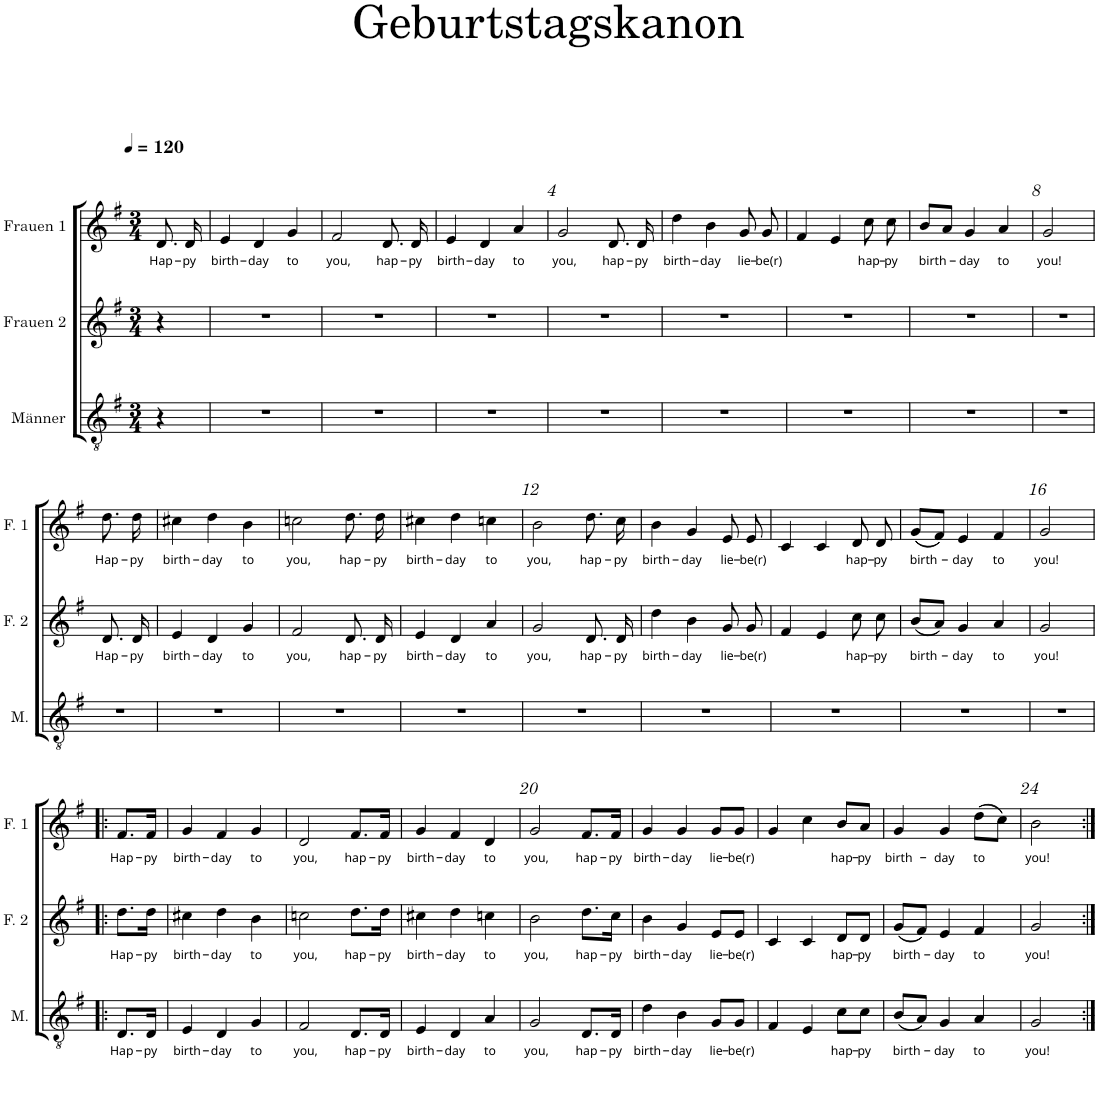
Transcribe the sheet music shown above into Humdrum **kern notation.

**kern	**text	**kern	**text	**kern	**text
*part3	*part3	*part2	*part2	*part1	*part1
*staff3	*staff3	*staff2	*staff2	*staff1	*staff1
*I"Männer	*	*I"Frauen 2	*	*I"Frauen 1	*
*I'M.	*	*I'F. 2	*	*I'F. 1	*
*clefGv2	*	*clefG2	*	*clefG2	*
*k[f#]	*	*k[f#]	*	*k[f#]	*
*G:	*	*G:	*	*G:	*
*M3/4	*	*M3/4	*	*M3/4	*
*MM120	*	*MM120	*	*MM120	*
=	=	=	=	=	=
!	!	!	!	!	!LO:LY:b
4r	.	4r	.	8.d/	Hap-
!	!	!	!	!	!LO:LY:b
.	.	.	.	16d/	-py
=1	=1	=1	=1	=1	=1
!	!	!	!	!	!LO:LY:b
2.r	.	2.r	.	4e/	birth-
!	!	!	!	!	!LO:LY:b
.	.	.	.	4d/	-day
!	!	!	!	!	!LO:LY:b
.	.	.	.	4g/	to
=2	=2	=2	=2	=2	=2
!	!	!	!	!	!LO:LY:b
2.r	.	2.r	.	2f#/	you,
!	!	!	!	!	!LO:LY:b
.	.	.	.	8.d/	hap-
!	!	!	!	!	!LO:LY:b
.	.	.	.	16d/	-py
=3	=3	=3	=3	=3	=3
!	!	!	!	!	!LO:LY:b
2.r	.	2.r	.	4e/	birth-
!	!	!	!	!	!LO:LY:b
.	.	.	.	4d/	-day
!	!	!	!	!	!LO:LY:b
.	.	.	.	4a/	to
=4	=4	=4	=4	=4	=4
!	!	!	!	!	!LO:LY:b
2.r	.	2.r	.	2g/	you,
!	!	!	!	!	!LO:LY:b
.	.	.	.	8.d/	hap-
!	!	!	!	!	!LO:LY:b
.	.	.	.	16d/	-py
=5	=5	=5	=5	=5	=5
!	!	!	!	!	!LO:LY:b
2.r	.	2.r	.	4dd\	birth-
!	!	!	!	!	!LO:LY:b
.	.	.	.	4b\	-day
!	!	!	!	!	!LO:LY:b
.	.	.	.	8g/	lie-
!	!	!	!	!	!LO:LY:b
.	.	.	.	8g/	-be(r)
=6	=6	=6	=6	=6	=6
2.r	.	2.r	.	4f#/	.
.	.	.	.	4e/	.
!	!	!	!	!	!LO:LY:b
.	.	.	.	8cc\	hap-
!	!	!	!	!	!LO:LY:b
.	.	.	.	8cc\	-py
=7	=7	=7	=7	=7	=7
!	!	!	!	!	!LO:LY:b
2.r	.	2.r	.	8b/L	birth-
.	.	.	.	8a/J	.
!	!	!	!	!	!LO:LY:b
.	.	.	.	4g/	-day
!	!	!	!	!	!LO:LY:b
.	.	.	.	4a/	to
=8	=8	=8	=8	=8	=8
!	!	!	!	!	!LO:LY:b
2.r	.	2.r	.	2g/	you!
.	.	.	.	4ryy	.
!!LO:LB:g=z
=7	=7	=7	=7	=7	=7
!	!	!	!LO:LY:b	!	!LO:LY:b
2.r	.	8.d/	Hap-	8.dd\	Hap-
!	!	!	!LO:LY:b	!	!LO:LY:b
.	.	16d/	-py	16dd\	-py
.	.	2ryy	.	2ryy	.
=9	=9	=9	=9	=9	=9
!	!	!	!LO:LY:b	!	!LO:LY:b
2.r	.	4e/	birth-	4cc#X\	birth-
!	!	!	!LO:LY:b	!	!LO:LY:b
.	.	4d/	-day	4dd\	-day
!	!	!	!LO:LY:b	!	!LO:LY:b
.	.	4g/	to	4b\	to
=10	=10	=10	=10	=10	=10
!	!	!	!LO:LY:b	!	!LO:LY:b
2.r	.	2f#/	you,	2ccn\	you,
!	!	!	!LO:LY:b	!	!LO:LY:b
.	.	8.d/	hap-	8.dd\	hap-
!	!	!	!LO:LY:b	!	!LO:LY:b
.	.	16d/	-py	16dd\	-py
=11	=11	=11	=11	=11	=11
!	!	!	!LO:LY:b	!	!LO:LY:b
2.r	.	4e/	birth-	4cc#X\	birth-
!	!	!	!LO:LY:b	!	!LO:LY:b
.	.	4d/	-day	4dd\	-day
!	!	!	!LO:LY:b	!	!LO:LY:b
.	.	4a/	to	4ccn\	to
=12	=12	=12	=12	=12	=12
!	!	!	!LO:LY:b	!	!LO:LY:b
2.r	.	2g/	you,	2b\	you,
!	!	!	!LO:LY:b	!	!LO:LY:b
.	.	8.d/	hap-	8.dd\	hap-
!	!	!	!LO:LY:b	!	!LO:LY:b
.	.	16d/	-py	16cc\	-py
=13	=13	=13	=13	=13	=13
!	!	!	!LO:LY:b	!	!LO:LY:b
2.r	.	4dd\	birth-	4b\	birth-
!	!	!	!LO:LY:b	!	!LO:LY:b
.	.	4b\	-day	4g/	-day
!	!	!	!LO:LY:b	!	!LO:LY:b
.	.	8g/	lie-	8e/	lie-
!	!	!	!LO:LY:b	!	!LO:LY:b
.	.	8g/	-be(r)	8e/	-be(r)
=14	=14	=14	=14	=14	=14
2.r	.	4f#/	.	4c/	.
.	.	4e/	.	4c/	.
!	!	!	!LO:LY:b	!	!LO:LY:b
.	.	8cc\	hap-	8d/	hap-
!	!	!	!LO:LY:b	!	!LO:LY:b
.	.	8cc\	-py	8d/	-py
=15	=15	=15	=15	=15	=15
!	!	!	!LO:LY:b	!	!LO:LY:b
2.r	.	(<8b/L	birth-	(8g/L	birth-
.	.	8a/J)	.	8f#/J)	.
!	!	!	!LO:LY:b	!	!LO:LY:b
.	.	4g/	-day	4e/	-day
!	!	!	!LO:LY:b	!	!LO:LY:b
.	.	4a/	to	4f#/	to
=16	=16	=16	=16	=16	=16
!	!	!	!LO:LY:b	!	!LO:LY:b
2.r	.	2g/	you!	2g/	you!
.	.	4ryy	.	4ryy	.
!!LO:LB:g=z
=17!|:	=17!|:	=17!|:	=17!|:	=17!|:	=17!|:
!	!LO:LY:b	!	!LO:LY:b	!	!LO:LY:b
8.D/L	Hap-	8.dd\L	Hap-	8.f#/L	Hap-
!	!LO:LY:b	!	!LO:LY:b	!	!LO:LY:b
16D/Jk	-py	16dd\Jk	-py	16f#/Jk	-py
=17	=17	=17	=17	=17	=17
!	!LO:LY:b	!	!LO:LY:b	!	!LO:LY:b
4E/	birth-	4cc#X\	birth-	4g/	birth-
!	!LO:LY:b	!	!LO:LY:b	!	!LO:LY:b
4D/	-day	4dd\	-day	4f#/	-day
!	!LO:LY:b	!	!LO:LY:b	!	!LO:LY:b
4G/	to	4b\	to	4g/	to
=18	=18	=18	=18	=18	=18
!	!LO:LY:b	!	!LO:LY:b	!	!LO:LY:b
2F#/	you,	2ccn\	you,	2d/	you,
!	!LO:LY:b	!	!LO:LY:b	!	!LO:LY:b
8.D/L	hap-	8.dd\L	hap-	8.f#/L	hap-
!	!LO:LY:b	!	!LO:LY:b	!	!LO:LY:b
16D/Jk	-py	16dd\Jk	-py	16f#/Jk	-py
=19	=19	=19	=19	=19	=19
!	!LO:LY:b	!	!LO:LY:b	!	!LO:LY:b
4E/	birth-	4cc#X\	birth-	4g/	birth-
!	!LO:LY:b	!	!LO:LY:b	!	!LO:LY:b
4D/	-day	4dd\	-day	4f#/	-day
!	!LO:LY:b	!	!LO:LY:b	!	!LO:LY:b
4A/	to	4ccn\	to	4d/	to
=20	=20	=20	=20	=20	=20
!	!LO:LY:b	!	!LO:LY:b	!	!LO:LY:b
2G/	you,	2b\	you,	2g/	you,
!	!LO:LY:b	!	!LO:LY:b	!	!LO:LY:b
8.D/L	hap-	8.dd\L	hap-	8.f#/L	hap-
!	!LO:LY:b	!	!LO:LY:b	!	!LO:LY:b
16D/Jk	-py	16cc\Jk	-py	16f#/Jk	-py
=21	=21	=21	=21	=21	=21
!	!LO:LY:b	!	!LO:LY:b	!	!LO:LY:b
4d\	birth-	4b\	birth-	4g/	birth-
!	!LO:LY:b	!	!LO:LY:b	!	!LO:LY:b
4B\	-day	4g/	-day	4g/	-day
!	!LO:LY:b	!	!LO:LY:b	!	!LO:LY:b
8G/L	lie-	8e/L	lie-	8g/L	lie-
!	!LO:LY:b	!	!LO:LY:b	!	!LO:LY:b
8G/J	-be(r)	8e/J	-be(r)	8g/J	-be(r)
=22	=22	=22	=22	=22	=22
4F#/	.	4c/	.	4g/	.
4E/	.	4c/	.	4cc\	.
!	!LO:LY:b	!	!LO:LY:b	!	!LO:LY:b
8c\L	hap-	8d/L	hap-	8b/L	hap-
!	!LO:LY:b	!	!LO:LY:b	!	!LO:LY:b
8c\J	-py	8d/J	-py	8a/J	-py
=23	=23	=23	=23	=23	=23
!	!LO:LY:b	!	!LO:LY:b	!	!LO:LY:b
(8B/L	birth-	(8g/L	birth-	4g/	birth-
8A/J)	.	8f#/J)	.	.	.
!	!LO:LY:b	!	!LO:LY:b	!	!LO:LY:b
4G/	-day	4e/	-day	4g/	-day
!	!LO:LY:b	!	!LO:LY:b	!	!LO:LY:b
4A/	to	4f#/	to	(8dd\L	to
.	.	.	.	8cc\J)	.
=24	=24	=24	=24	=24	=24
!	!LO:LY:b	!	!LO:LY:b	!	!LO:LY:b
2G/	you!	2g/	you!	2b\	you!
=:|!	=:|!	=:|!	=:|!	=:|!	=:|!
*-	*-	*-	*-	*-	*-
